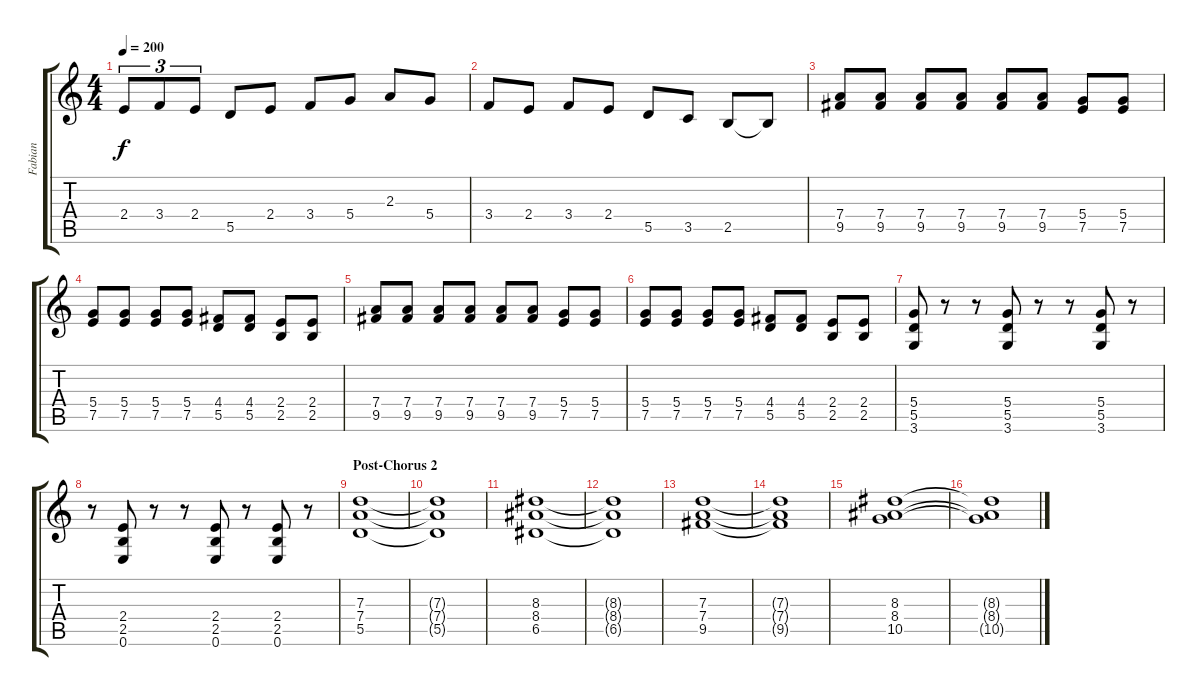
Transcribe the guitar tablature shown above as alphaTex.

\track ("Fabian" "Fabian") {instrument distortionguitar}
\staff {score tabs}
\tuning (E4 B3 G3 D3 A2 E2) {hide}
\ts (4 4)
\tempo 200
\clef g2
\ks c
2.4.8{tu (3 2) dy f} 3.4.8{tu (3 2)} 2.4.8{tu (3 2)} 5.5.8 2.4.8 3.4.8 5.4.8 2.3.8 5.4.8 |
3.4.8 2.4.8 3.4.8 2.4.8 5.5.8 3.5.8 2.5.8 2.5{t}.8 |
(7.4 9.5).8 (7.4 9.5).8 (7.4 9.5).8 (7.4 9.5).8 (7.4 9.5).8 (7.4 9.5).8 (5.4 7.5).8 (5.4 7.5).8 |
(5.4 7.5).8 (5.4 7.5).8 (5.4 7.5).8 (5.4 7.5).8 (4.4 5.5).8 (4.4 5.5).8 (2.4 2.5).8 (2.4 2.5).8 |
(7.4 9.5).8 (7.4 9.5).8 (7.4 9.5).8 (7.4 9.5).8 (7.4 9.5).8 (7.4 9.5).8 (5.4 7.5).8 (5.4 7.5).8 |
(5.4 7.5).8 (5.4 7.5).8 (5.4 7.5).8 (5.4 7.5).8 (4.4 5.5).8 (4.4 5.5).8 (2.4 2.5).8 (2.4 2.5).8 |
(5.4 5.5 3.6).8 r.8 r.8 (5.4 5.5 3.6).8 r.8 r.8 (5.4 5.5 3.6).8 r.8 |
r.8 (2.4 2.5 0.6).8 r.8 r.8 (2.4 2.5 0.6).8 r.8 (2.4 2.5 0.6).8 r.8 |
\section ("" "Post-Chorus 2")
(7.3 7.4 5.5).1 |
(7.3{t} 7.4{t} 5.5{t}).1 |
(8.3 8.4 6.5).1 |
(8.3{t} 8.4{t} 6.5{t}).1 |
(7.3 7.4 9.5).1 |
(7.3{t} 7.4{t} 9.5{t}).1 |
(8.3 8.4 10.5).1 |
(8.3{t} 8.4{t} 10.5{t}).1
